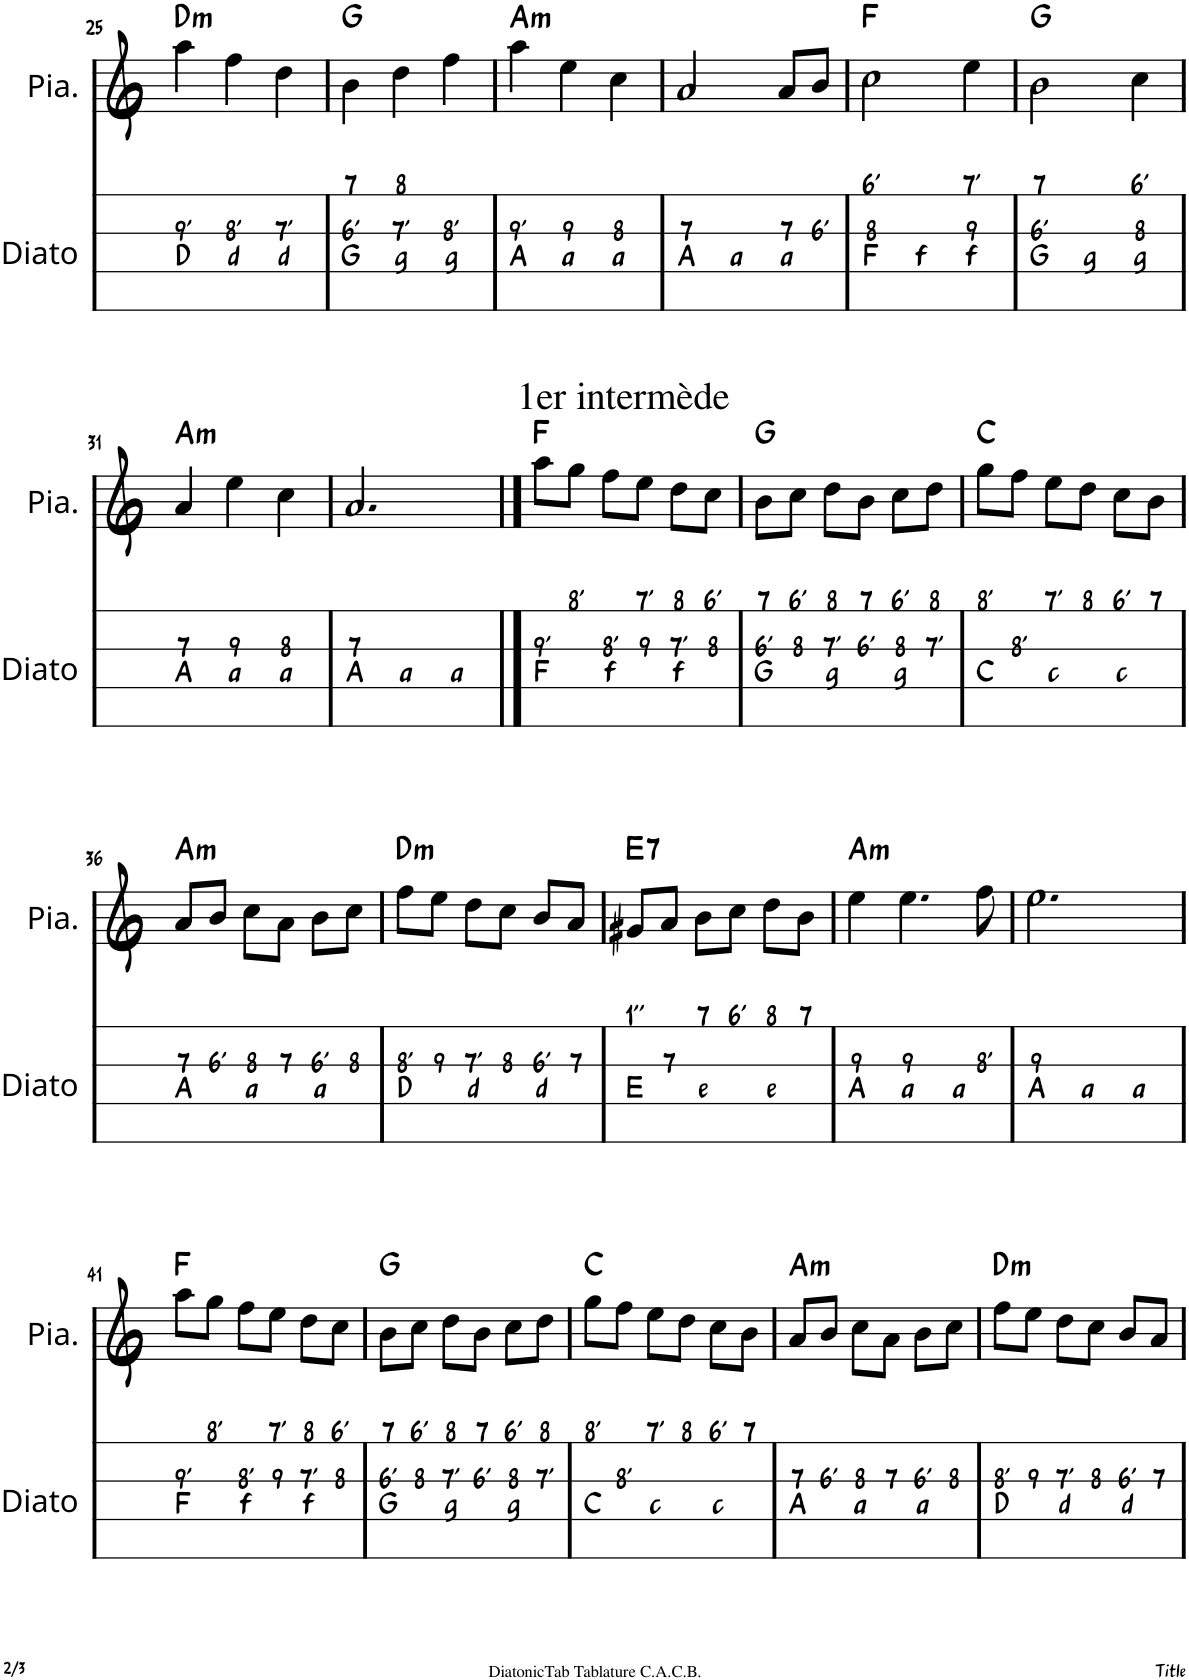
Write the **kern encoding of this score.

**kern	**text	**text	**text	**kern	**text	**text	**harte
*part2	*part2	*part2	*part2	*part1	*part1	*part1	*part1
*staff2	*staff2	*staff2	*staff2	*staff1	*staff1	*staff1	*
*I"Diato	*	*	*	*I"Piano	*	*	*
*I'Diato	*	*	*	*I'Pia.	*	*	*
!!LO:PB:g=z
*clefG2	*	*	*	*clefG2	*	*	*
*k[]	*	*	*	*k[]	*	*	*
*M3/4	*	*	*	*M3/4	*	*	*
=25	=25	=25	=25	=25	=25	=25	=25
!	!	!	!LO:LY:b	!	!	!LO:LY:b	!LO:H:kt=m
4ryy	.	.	D	4aa\	.	9'	D:min
!	!	!	!LO:LY:b	!	!	!LO:LY:b	!
4ryy	.	.	d	4ff\	.	8'	.
!	!	!	!LO:LY:b	!	!	!LO:LY:b	!
4ryy	.	.	d	4dd\	.	7'	.
=26	=26	=26	=26	=26	=26	=26	=26
!	!	!	!LO:LY:b	!	!LO:LY:b	!LO:LY:b	!
4ryy	.	.	G	4b\	7	6'	G:maj
!	!	!	!LO:LY:b	!	!LO:LY:b	!LO:LY:b	!
4ryy	.	.	g	4dd\	8	7'	.
!	!	!	!LO:LY:b	!	!	!LO:LY:b	!
4ryy	.	.	g	4ff\	.	8'	.
=27	=27	=27	=27	=27	=27	=27	=27
!	!	!	!LO:LY:b	!	!	!LO:LY:b	!LO:H:kt=m
4ryy	.	.	A	4aa\	.	9'	A:min
!	!	!	!LO:LY:b	!	!	!LO:LY:b	!
4ryy	.	.	a	4ee\	.	9	.
!	!	!	!LO:LY:b	!	!	!LO:LY:b	!
4ryy	.	.	a	4cc\	.	8	.
=28	=28	=28	=28	=28	=28	=28	=28
!	!	!	!LO:LY:b	!	!	!LO:LY:b	!
4ryy	.	.	A	2a/	.	7	.
!	!	!	!LO:LY:b	!	!	!	!
4ryy	.	.	a	.	.	.	.
!	!	!	!LO:LY:b	!	!	!LO:LY:b	!
4ryy	.	.	a	8a/L	.	7	.
!	!	!	!	!	!	!LO:LY:b	!
.	.	.	.	8b/J	.	6'	.
=29	=29	=29	=29	=29	=29	=29	=29
!	!	!	!LO:LY:b	!	!LO:LY:b	!LO:LY:b	!
4ryy	.	.	F	2cc\	6'	8	F:maj
!	!	!	!LO:LY:b	!	!	!	!
4ryy	.	.	f	.	.	.	.
!	!	!	!LO:LY:b	!	!LO:LY:b	!LO:LY:b	!
4ryy	.	.	f	4ee\	7'	9	.
=30	=30	=30	=30	=30	=30	=30	=30
!	!	!	!LO:LY:b	!	!LO:LY:b	!LO:LY:b	!
4ryy	.	.	G	2b\	7	6'	G:maj
!	!	!	!LO:LY:b	!	!	!	!
4ryy	.	.	g	.	.	.	.
!	!	!	!LO:LY:b	!	!LO:LY:b	!LO:LY:b	!
4ryy	.	.	g	4cc\	6'	8	.
!!LO:LB:g=z
=31	=31	=31	=31	=31	=31	=31	=31
!	!	!	!LO:LY:b	!	!	!LO:LY:b	!LO:H:kt=m
4ryy	.	.	A	4a/	.	7	A:min
!	!	!	!LO:LY:b	!	!	!LO:LY:b	!
4ryy	.	.	a	4ee\	.	9	.
!	!	!	!LO:LY:b	!	!	!LO:LY:b	!
4ryy	.	.	a	4cc\	.	8	.
=32	=32	=32	=32	=32	=32	=32	=32
!	!	!	!LO:LY:b	!	!	!LO:LY:b	!
4ryy	.	.	A	2.a/	.	7	.
!	!	!	!LO:LY:b	!	!	!	!
4ryy	.	.	a	.	.	.	.
!	!	!	!LO:LY:b	!	!	!	!
4ryy	.	.	a	.	.	.	.
==33	==33	==33	==33	==33	==33	==33	==33
!	!	!	!	!LO:TX:a:t=1er intermède	!	!	!
!	!	!	!LO:LY:b	!	!	!LO:LY:b	!
4ryy	.	.	F	8aa\L	.	9'	F:maj
!	!	!	!	!	!LO:LY:b	!	!
.	.	.	.	8gg\J	8'	.	.
!	!	!	!LO:LY:b	!	!	!LO:LY:b	!
4ryy	.	.	f	8ff\L	.	8'	.
!	!	!	!	!	!LO:LY:b	!LO:LY:b	!
.	.	.	.	8ee\J	7'	9	.
!	!	!	!LO:LY:b	!	!LO:LY:b	!LO:LY:b	!
4ryy	.	.	f	8dd\L	8	7'	.
!	!	!	!	!	!LO:LY:b	!LO:LY:b	!
.	.	.	.	8cc\J	6'	8	.
=34	=34	=34	=34	=34	=34	=34	=34
!	!	!	!LO:LY:b	!	!LO:LY:b	!LO:LY:b	!
4ryy	.	.	G	8b\L	7	6'	G:maj
!	!	!	!	!	!LO:LY:b	!LO:LY:b	!
.	.	.	.	8cc\J	6'	8	.
!	!	!	!LO:LY:b	!	!LO:LY:b	!LO:LY:b	!
4ryy	.	.	g	8dd\L	8	7'	.
!	!	!	!	!	!LO:LY:b	!LO:LY:b	!
.	.	.	.	8b\J	7	6'	.
!	!	!	!LO:LY:b	!	!LO:LY:b	!LO:LY:b	!
4ryy	.	.	g	8cc\L	6'	8	.
!	!	!	!	!	!LO:LY:b	!LO:LY:b	!
.	.	.	.	8dd\J	8	7'	.
=35	=35	=35	=35	=35	=35	=35	=35
!	!	!	!LO:LY:b	!	!LO:LY:b	!	!
4ryy	.	.	C	8gg\L	8'	.	C:maj
!	!	!	!	!	!	!LO:LY:b	!
.	.	.	.	8ff\J	.	8'	.
!	!	!	!LO:LY:b	!	!LO:LY:b	!	!
4ryy	.	.	c	8ee\L	7'	.	.
!	!	!	!	!	!LO:LY:b	!	!
.	.	.	.	8dd\J	8	.	.
!	!	!	!LO:LY:b	!	!LO:LY:b	!	!
4ryy	.	.	c	8cc\L	6'	.	.
!	!	!	!	!	!LO:LY:b	!	!
.	.	.	.	8b\J	7	.	.
!!LO:LB:g=z
=36	=36	=36	=36	=36	=36	=36	=36
!	!	!	!LO:LY:b	!	!	!LO:LY:b	!LO:H:kt=m
4ryy	.	.	A	8a/L	.	7	A:min
!	!	!	!	!	!	!LO:LY:b	!
.	.	.	.	8b/J	.	6'	.
!	!	!	!LO:LY:b	!	!	!LO:LY:b	!
4ryy	.	.	a	8cc\L	.	8	.
!	!	!	!	!	!	!LO:LY:b	!
.	.	.	.	8a\J	.	7	.
!	!	!	!LO:LY:b	!	!	!LO:LY:b	!
4ryy	.	.	a	8b\L	.	6'	.
!	!	!	!	!	!	!LO:LY:b	!
.	.	.	.	8cc\J	.	8	.
=37	=37	=37	=37	=37	=37	=37	=37
!	!	!	!LO:LY:b	!	!	!LO:LY:b	!LO:H:kt=m
4ryy	.	.	D	8ff\L	.	8'	D:min
!	!	!	!	!	!	!LO:LY:b	!
.	.	.	.	8ee\J	.	9	.
!	!	!	!LO:LY:b	!	!	!LO:LY:b	!
4ryy	.	.	d	8dd\L	.	7'	.
!	!	!	!	!	!	!LO:LY:b	!
.	.	.	.	8cc\J	.	8	.
!	!	!	!LO:LY:b	!	!	!LO:LY:b	!
4ryy	.	.	d	8b/L	.	6'	.
!	!	!	!	!	!	!LO:LY:b	!
.	.	.	.	8a/J	.	7	.
=38	=38	=38	=38	=38	=38	=38	=38
!	!	!	!LO:LY:b	!	!LO:LY:b	!	!LO:H:kt=7
4ryy	.	.	E	8g#X/L	1''	.	E:7
!	!	!	!	!	!	!LO:LY:b	!
.	.	.	.	8a/J	.	7	.
!	!	!	!LO:LY:b	!	!LO:LY:b	!	!
4ryy	.	.	e	8b\L	7	.	.
!	!	!	!	!	!LO:LY:b	!	!
.	.	.	.	8cc\J	6'	.	.
!	!	!	!LO:LY:b	!	!LO:LY:b	!	!
4ryy	.	.	e	8dd\L	8	.	.
!	!	!	!	!	!LO:LY:b	!	!
.	.	.	.	8b\J	7	.	.
=39	=39	=39	=39	=39	=39	=39	=39
!	!	!	!LO:LY:b	!	!	!LO:LY:b	!LO:H:kt=m
4ryy	.	.	A	4ee\	.	9	A:min
!	!	!	!LO:LY:b	!	!	!LO:LY:b	!
4ryy	.	.	a	4.ee\	.	9	.
!	!	!	!LO:LY:b	!	!	!	!
4ryy	.	.	a	.	.	.	.
!	!	!	!	!	!	!LO:LY:b	!
.	.	.	.	8ff\	.	8'	.
=40	=40	=40	=40	=40	=40	=40	=40
!	!	!	!LO:LY:b	!	!	!LO:LY:b	!
4ryy	.	.	A	2.ee\	.	9	.
!	!	!	!LO:LY:b	!	!	!	!
4ryy	.	.	a	.	.	.	.
!	!	!	!LO:LY:b	!	!	!	!
4ryy	.	.	a	.	.	.	.
!!LO:LB:g=z
=41	=41	=41	=41	=41	=41	=41	=41
!	!	!	!LO:LY:b	!	!	!LO:LY:b	!
4ryy	.	.	F	8aa\L	.	9'	F:maj
!	!	!	!	!	!LO:LY:b	!	!
.	.	.	.	8gg\J	8'	.	.
!	!	!	!LO:LY:b	!	!	!LO:LY:b	!
4ryy	.	.	f	8ff\L	.	8'	.
!	!	!	!	!	!LO:LY:b	!LO:LY:b	!
.	.	.	.	8ee\J	7'	9	.
!	!	!	!LO:LY:b	!	!LO:LY:b	!LO:LY:b	!
4ryy	.	.	f	8dd\L	8	7'	.
!	!	!	!	!	!LO:LY:b	!LO:LY:b	!
.	.	.	.	8cc\J	6'	8	.
=42	=42	=42	=42	=42	=42	=42	=42
!	!	!	!LO:LY:b	!	!LO:LY:b	!LO:LY:b	!
4ryy	.	.	G	8b\L	7	6'	G:maj
!	!	!	!	!	!LO:LY:b	!LO:LY:b	!
.	.	.	.	8cc\J	6'	8	.
!	!	!	!LO:LY:b	!	!LO:LY:b	!LO:LY:b	!
4ryy	.	.	g	8dd\L	8	7'	.
!	!	!	!	!	!LO:LY:b	!LO:LY:b	!
.	.	.	.	8b\J	7	6'	.
!	!	!	!LO:LY:b	!	!LO:LY:b	!LO:LY:b	!
4ryy	.	.	g	8cc\L	6'	8	.
!	!	!	!	!	!LO:LY:b	!LO:LY:b	!
.	.	.	.	8dd\J	8	7'	.
=43	=43	=43	=43	=43	=43	=43	=43
!	!	!	!LO:LY:b	!	!LO:LY:b	!	!
4ryy	.	.	C	8gg\L	8'	.	C:maj
!	!	!	!	!	!	!LO:LY:b	!
.	.	.	.	8ff\J	.	8'	.
!	!	!	!LO:LY:b	!	!LO:LY:b	!	!
4ryy	.	.	c	8ee\L	7'	.	.
!	!	!	!	!	!LO:LY:b	!	!
.	.	.	.	8dd\J	8	.	.
!	!	!	!LO:LY:b	!	!LO:LY:b	!	!
4ryy	.	.	c	8cc\L	6'	.	.
!	!	!	!	!	!LO:LY:b	!	!
.	.	.	.	8b\J	7	.	.
=44	=44	=44	=44	=44	=44	=44	=44
!	!	!	!LO:LY:b	!	!	!LO:LY:b	!LO:H:kt=m
4ryy	.	.	A	8a/L	.	7	A:min
!	!	!	!	!	!	!LO:LY:b	!
.	.	.	.	8b/J	.	6'	.
!	!	!	!LO:LY:b	!	!	!LO:LY:b	!
4ryy	.	.	a	8cc\L	.	8	.
!	!	!	!	!	!	!LO:LY:b	!
.	.	.	.	8a\J	.	7	.
!	!	!	!LO:LY:b	!	!	!LO:LY:b	!
4ryy	.	.	a	8b\L	.	6'	.
!	!	!	!	!	!	!LO:LY:b	!
.	.	.	.	8cc\J	.	8	.
=45	=45	=45	=45	=45	=45	=45	=45
!	!	!	!LO:LY:b	!	!	!LO:LY:b	!LO:H:kt=m
4ryy	.	.	D	8ff\L	.	8'	D:min
!	!	!	!	!	!	!LO:LY:b	!
.	.	.	.	8ee\J	.	9	.
!	!	!	!LO:LY:b	!	!	!LO:LY:b	!
4ryy	.	.	d	8dd\L	.	7'	.
!	!	!	!	!	!	!LO:LY:b	!
.	.	.	.	8cc\J	.	8	.
!	!	!	!LO:LY:b	!	!	!LO:LY:b	!
4ryy	.	.	d	8b/L	.	6'	.
!	!	!	!	!	!	!LO:LY:b	!
.	.	.	.	8a/J	.	7	.
=	=	=	=	=	=	=	=
*-	*-	*-	*-	*-	*-	*-	*-
